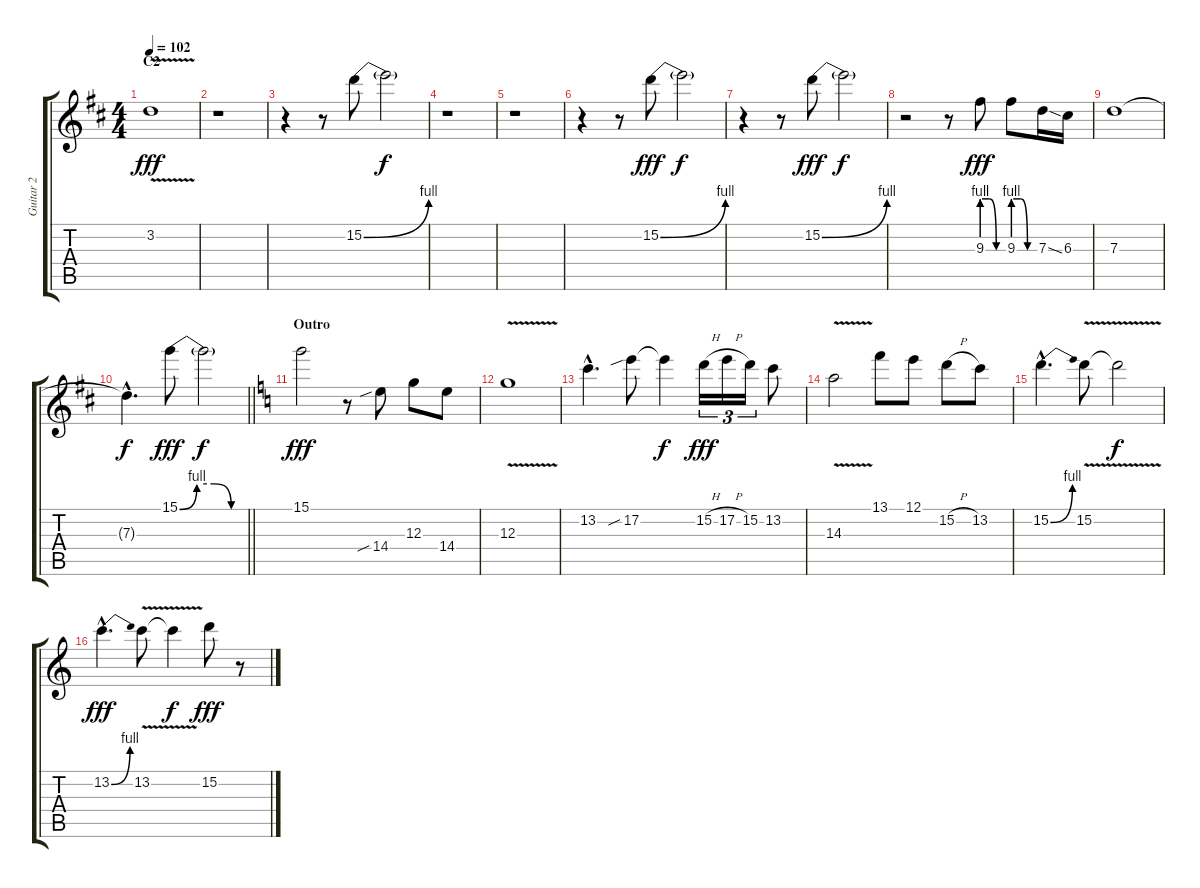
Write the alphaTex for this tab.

\track ("Guitar 2" "Guitar 2") {instrument distortionguitar}
\staff {score tabs}
\tuning (E4 B3 G3 D3 A2 E2) {hide}
\ts (4 4)
\section ("" "C2")
\tempo 102
\clef g2
\ks d
3.2{v}.1{dy fff} |
r.1 |
r.4 r.8 15.2{be (bend 0 0 60 4)}.8 15.2{t}.2{dy f} |
r.1 |
r.1 |
r.4 r.8 15.2{be (bend 0 0 60 4)}.8{dy fff} 15.2{t}.2{dy f} |
r.4 r.8 15.2{be (bend 0 0 60 4)}.8{dy fff} 15.2{t}.2{dy f} |
r.2 r.8 9.3{be (custom 0 4 20 4 40 0 60 0)}.8{dy fff} 9.3{be (custom 0 4 20 4 40 0 60 0)}.8 7.3{ss}.16 6.3.16 |
7.3.1 |
\barLineRight lightlight
7.3{hac t}.4{d dy f} 15.1{be (custom 0 0 15 4 30 4 45 0 60 0)}.8{dy fff} 15.1{t}.2{dy f} |
\section ("" "Outro")
\ks c
15.1.2{dy fff} r.8 14.4{sib}.8 12.3.8 14.4.8 |
12.3{v}.1 |
13.2{hac}.4{d} 17.2{sib}.8 17.2{t}.4{dy f} 15.2{h}.16{tu (3 2) dy fff} 17.2{h}.16{tu (3 2)} 15.2.16{tu (3 2)} 13.2.8 |
14.3{v}.2 13.1.8 12.1.8 15.2{h}.8 13.2.8 |
15.2{be (bend 0 0 60 4) hac}.4{d} 15.2{v}.8 15.2{t}.2{dy f} |
13.2{be (bend 0 0 60 4) hac}.4{d dy fff} 13.2{v}.8 13.2{t}.4{dy f} 15.2.8{dy fff} r.8
